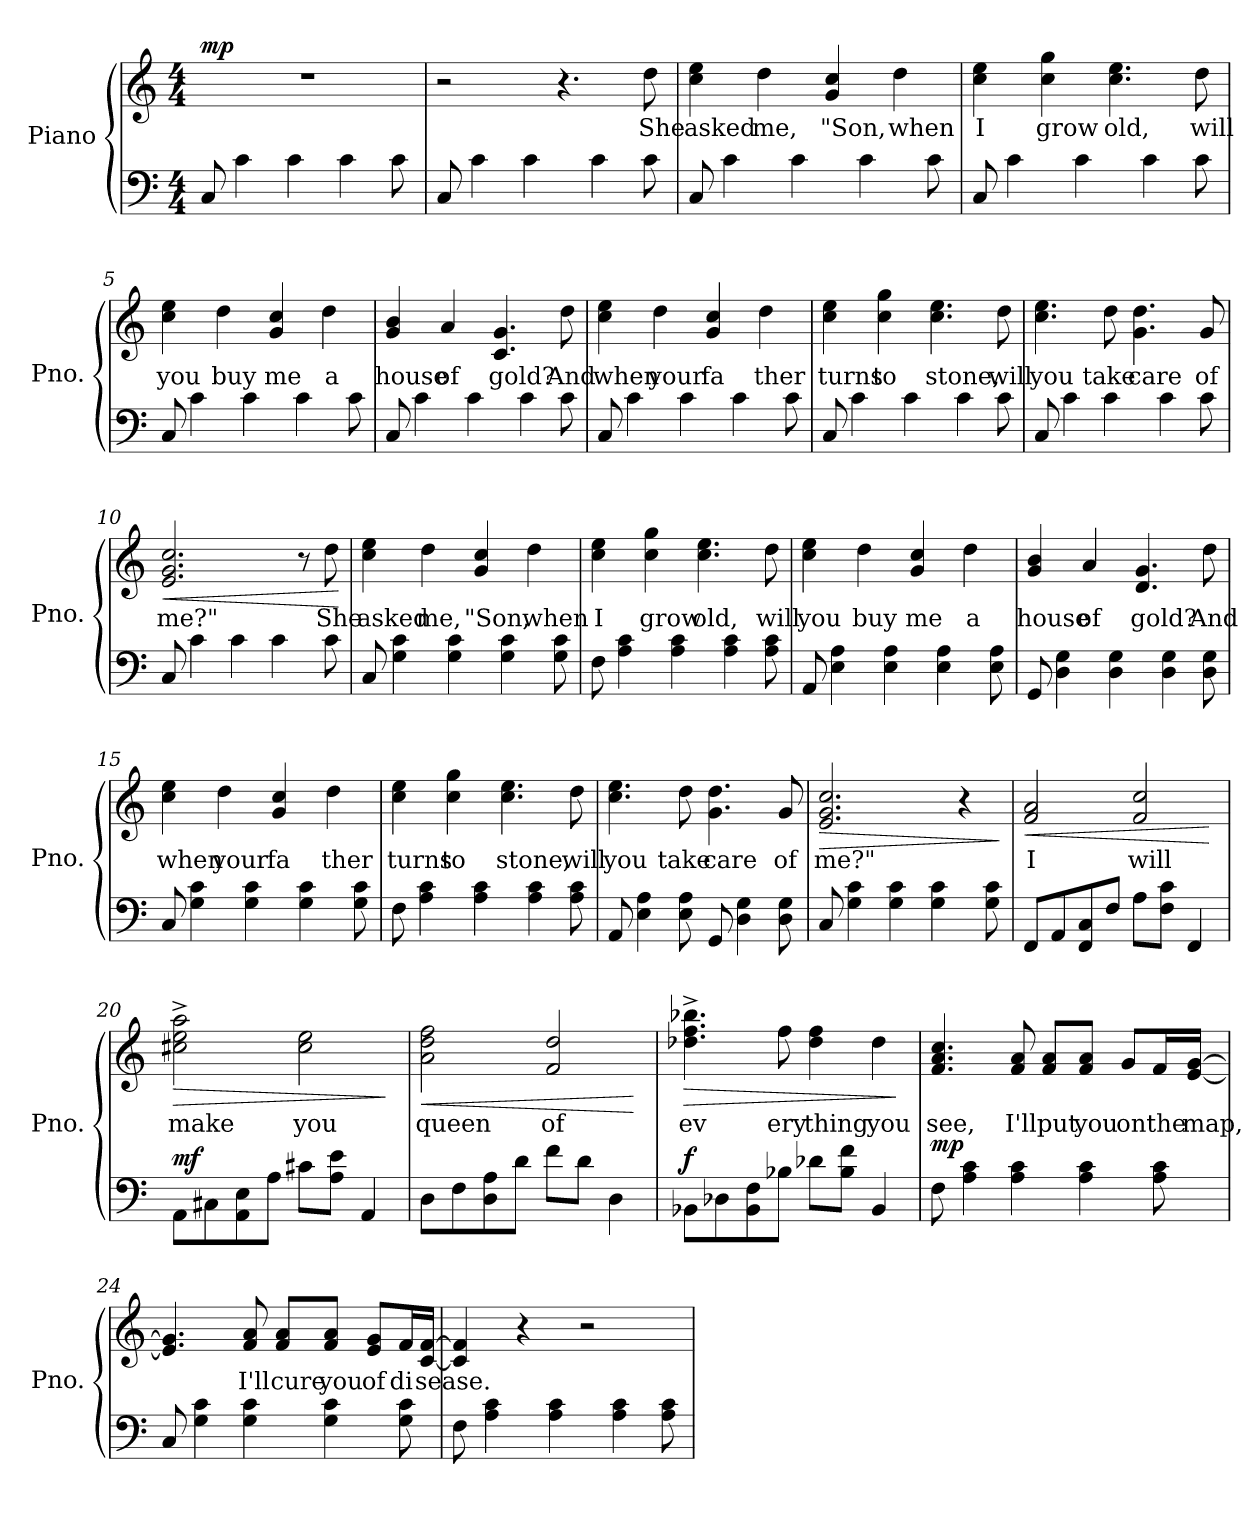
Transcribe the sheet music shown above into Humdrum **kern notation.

**kern	**kern	**text	**dynam
*part1	*part1	*part1	*part1
*staff2	*staff1	*staff1	*staff1/2
*I"Piano	*	*	*
*I'Pno.	*	*	*
*clefF4	*clefG2	*	*
*k[]	*k[]	*	*
*M4/4	*M4/4	*	*
*MM115	*MM115	*	*
=1	=1	=1	=1
!	!	!	!LO:DY:b
8C/	1r	.	mp
4c\	.	.	.
4c\	.	.	.
4c\	.	.	.
8c\	.	.	.
=2	=2	=2	=2
8C/	2r	.	.
4c\	.	.	.
4c\	.	.	.
.	4.r	.	.
4c\	.	.	.
8c\	8dd\	She	.
=3	=3	=3	=3
8C/	4cc\ 4ee\	asked	.
4c\	.	.	.
.	4dd\	me,	.
4c\	.	.	.
.	4g/ 4cc/	"Son,	.
4c\	.	.	.
.	4dd\	when	.
8c\	.	.	.
=4	=4	=4	=4
8C/	4cc\ 4ee\	I	.
4c\	.	.	.
.	4cc\ 4gg\	grow	.
4c\	.	.	.
.	4.cc\ 4.ee\	old,	.
4c\	.	.	.
8c\	8dd\	will	.
=5	=5	=5	=5
8C/	4cc\ 4ee\	you	.
4c\	.	.	.
.	4dd\	buy	.
4c\	.	.	.
.	4g/ 4cc/	me	.
4c\	.	.	.
.	4dd\	a	.
8c\	.	.	.
!!LO:LB:g=z
=6	=6	=6	=6
8C/	4g/ 4b/	house	.
4c\	.	.	.
.	4a/	of	.
4c\	.	.	.
.	4.c/ 4.g/	gold?	.
4c\	.	.	.
8c\	8dd\	And	.
=7	=7	=7	=7
8C/	4cc\ 4ee\	when	.
4c\	.	.	.
.	4dd\	your	.
4c\	.	.	.
.	4g/ 4cc/	fa	.
4c\	.	.	.
.	4dd\	ther	.
8c\	.	.	.
=8	=8	=8	=8
8C/	4cc\ 4ee\	turns	.
4c\	.	.	.
.	4cc\ 4gg\	to	.
4c\	.	.	.
.	4.cc\ 4.ee\	stone,	.
4c\	.	.	.
8c\	8dd\	will	.
=9	=9	=9	=9
8C/	4.cc\ 4.ee\	you	.
4c\	.	.	.
4c\	8dd\	take	.
.	4.g\ 4.dd\	care	.
4c\	.	.	.
8c\	8g/	of	.
=10	=10	=10	=10
!	!	!	!LO:HP:b
8C/	2.e/ 2.g/ 2.cc/	me?"	<
4c\	.	.	.
4c\	.	.	.
4c\	.	.	.
.	8r	.	.
8c\	8dd\	She	.
.	.	.	[
!!LO:LB:g=z
=11	=11	=11	=11
8C/	4cc\ 4ee\	asked	.
4G\ 4c\	.	.	.
.	4dd\	me,	.
4G\ 4c\	.	.	.
.	4g/ 4cc/	"Son,	.
4G\ 4c\	.	.	.
.	4dd\	when	.
8G\ 8c\	.	.	.
=12	=12	=12	=12
8F\	4cc\ 4ee\	I	.
4A\ 4c\	.	.	.
.	4cc\ 4gg\	grow	.
4A\ 4c\	.	.	.
.	4.cc\ 4.ee\	old,	.
4A\ 4c\	.	.	.
8A\ 8c\	8dd\	will	.
=13	=13	=13	=13
8AA/	4cc\ 4ee\	you	.
4E\ 4A\	.	.	.
.	4dd\	buy	.
4E\ 4A\	.	.	.
.	4g/ 4cc/	me	.
4E\ 4A\	.	.	.
.	4dd\	a	.
8E\ 8A\	.	.	.
=14	=14	=14	=14
8GG/	4g/ 4b/	house	.
4D\ 4G\	.	.	.
.	4a/	of	.
4D\ 4G\	.	.	.
.	4.d/ 4.g/	gold?	.
4D\ 4G\	.	.	.
8D\ 8G\	8dd\	And	.
=15	=15	=15	=15
8C/	4cc\ 4ee\	when	.
4G\ 4c\	.	.	.
.	4dd\	your	.
4G\ 4c\	.	.	.
.	4g/ 4cc/	fa	.
4G\ 4c\	.	.	.
.	4dd\	ther	.
8G\ 8c\	.	.	.
!!LO:LB:g=z
=16	=16	=16	=16
8F\	4cc\ 4ee\	turns	.
4A\ 4c\	.	.	.
.	4cc\ 4gg\	to	.
4A\ 4c\	.	.	.
.	4.cc\ 4.ee\	stone,	.
4A\ 4c\	.	.	.
8A\ 8c\	8dd\	will	.
=17	=17	=17	=17
8AA/	4.cc\ 4.ee\	you	.
4E\ 4A\	.	.	.
8E\ 8A\	8dd\	take	.
8GG/	4.g\ 4.dd\	care	.
4D\ 4G\	.	.	.
8D\ 8G\	8g/	of	.
=18	=18	=18	=18
!	!	!	!LO:HP:b
8C/	2.e/ 2.g/ 2.cc/	me?"	>
4G\ 4c\	.	.	.
4G\ 4c\	.	.	.
4G\ 4c\	.	.	.
.	4r	.	.
8G\ 8c\	.	.	.
.	.	.	]
=19	=19	=19	=19
!	!	!	!LO:HP:b
8FF/L	2f/ 2a/	I	<
8AA/	.	.	.
8FF/ 8C/	.	.	.
8F/J	.	.	.
8A\L	2f/ 2cc/	will	.
8F\ 8c\J	.	.	.
4FF/	.	.	.
.	.	.	[
=20	=20	=20	=20
!	!	!	!LO:HP:b
!	!	!	!LO:DY:n=1:a=2
8AA\L	2cc#X\^ 2ee\^ 2aa\^	make	> mf
8C#X\	.	.	.
8AA\ 8E\	.	.	.
8A\J	.	.	.
8c#X\L	2cc#\ 2ee\	you	.
8A\ 8e\J	.	.	.
4AA/	.	.	.
.	.	.	]
!!LO:LB:g=z
=21	=21	=21	=21
!	!	!	!LO:HP:b
8D\L	2a\ 2dd\ 2ff\	queen	<
8F\	.	.	.
8D\ 8A\	.	.	.
8d\J	.	.	.
8f\L	2f/ 2dd/	of	.
8d\J	.	.	.
4D\	.	.	.
.	.	.	[
=22	=22	=22	=22
!	!	!	!LO:HP:b
!	!	!	!LO:DY:n=1:a=2
8BB-X\L	4.dd-X\^ 4.ff\^ 4.bb-X\^	ev	> f
8D-X\	.	.	.
8BB-\ 8F\	.	.	.
8B-X\J	8ff\	ery	.
8d-X\L	4dd-\ 4ff\	thing	.
8B-\ 8f\J	.	.	.
4BB-/	4dd-\	you	.
.	.	.	]
=23	=23	=23	=23
!	!	!	!LO:DY:a=2
8F\	4.f/ 4.a/ 4.cc/	see,	mp
4A\ 4c\	.	.	.
4A\ 4c\	8f/ 8a/	I'll	.
.	8f/ 8a/L	put	.
4A\ 4c\	8f/ 8a/J	you	.
.	8g/L	on	.
8A\ 8c\	16f/L	the	.
.	[16e/ [16g/JJ	map,	.
!!LO:PB:g=z
=24	=24	=24	=24
8C/	4.e/] 4.g/]	.	.
4G\ 4c\	.	.	.
4G\ 4c\	8f/ 8a/	I'll	.
.	8f/ 8a/L	cure	.
4G\ 4c\	8f/ 8a/J	you	.
.	8e/ 8g/L	of	.
8G\ 8c\	16f/L	di	.
.	[16c/ [16f/JJ	sease.	.
=25	=25	=25	=25
8F\	4c/] 4f/]	.	.
4A\ 4c\	.	.	.
.	4r	.	.
4A\ 4c\	.	.	.
.	2r	.	.
4A\ 4c\	.	.	.
8A\ 8c\	.	.	.
=	=	=	=
*-	*-	*-	*-
